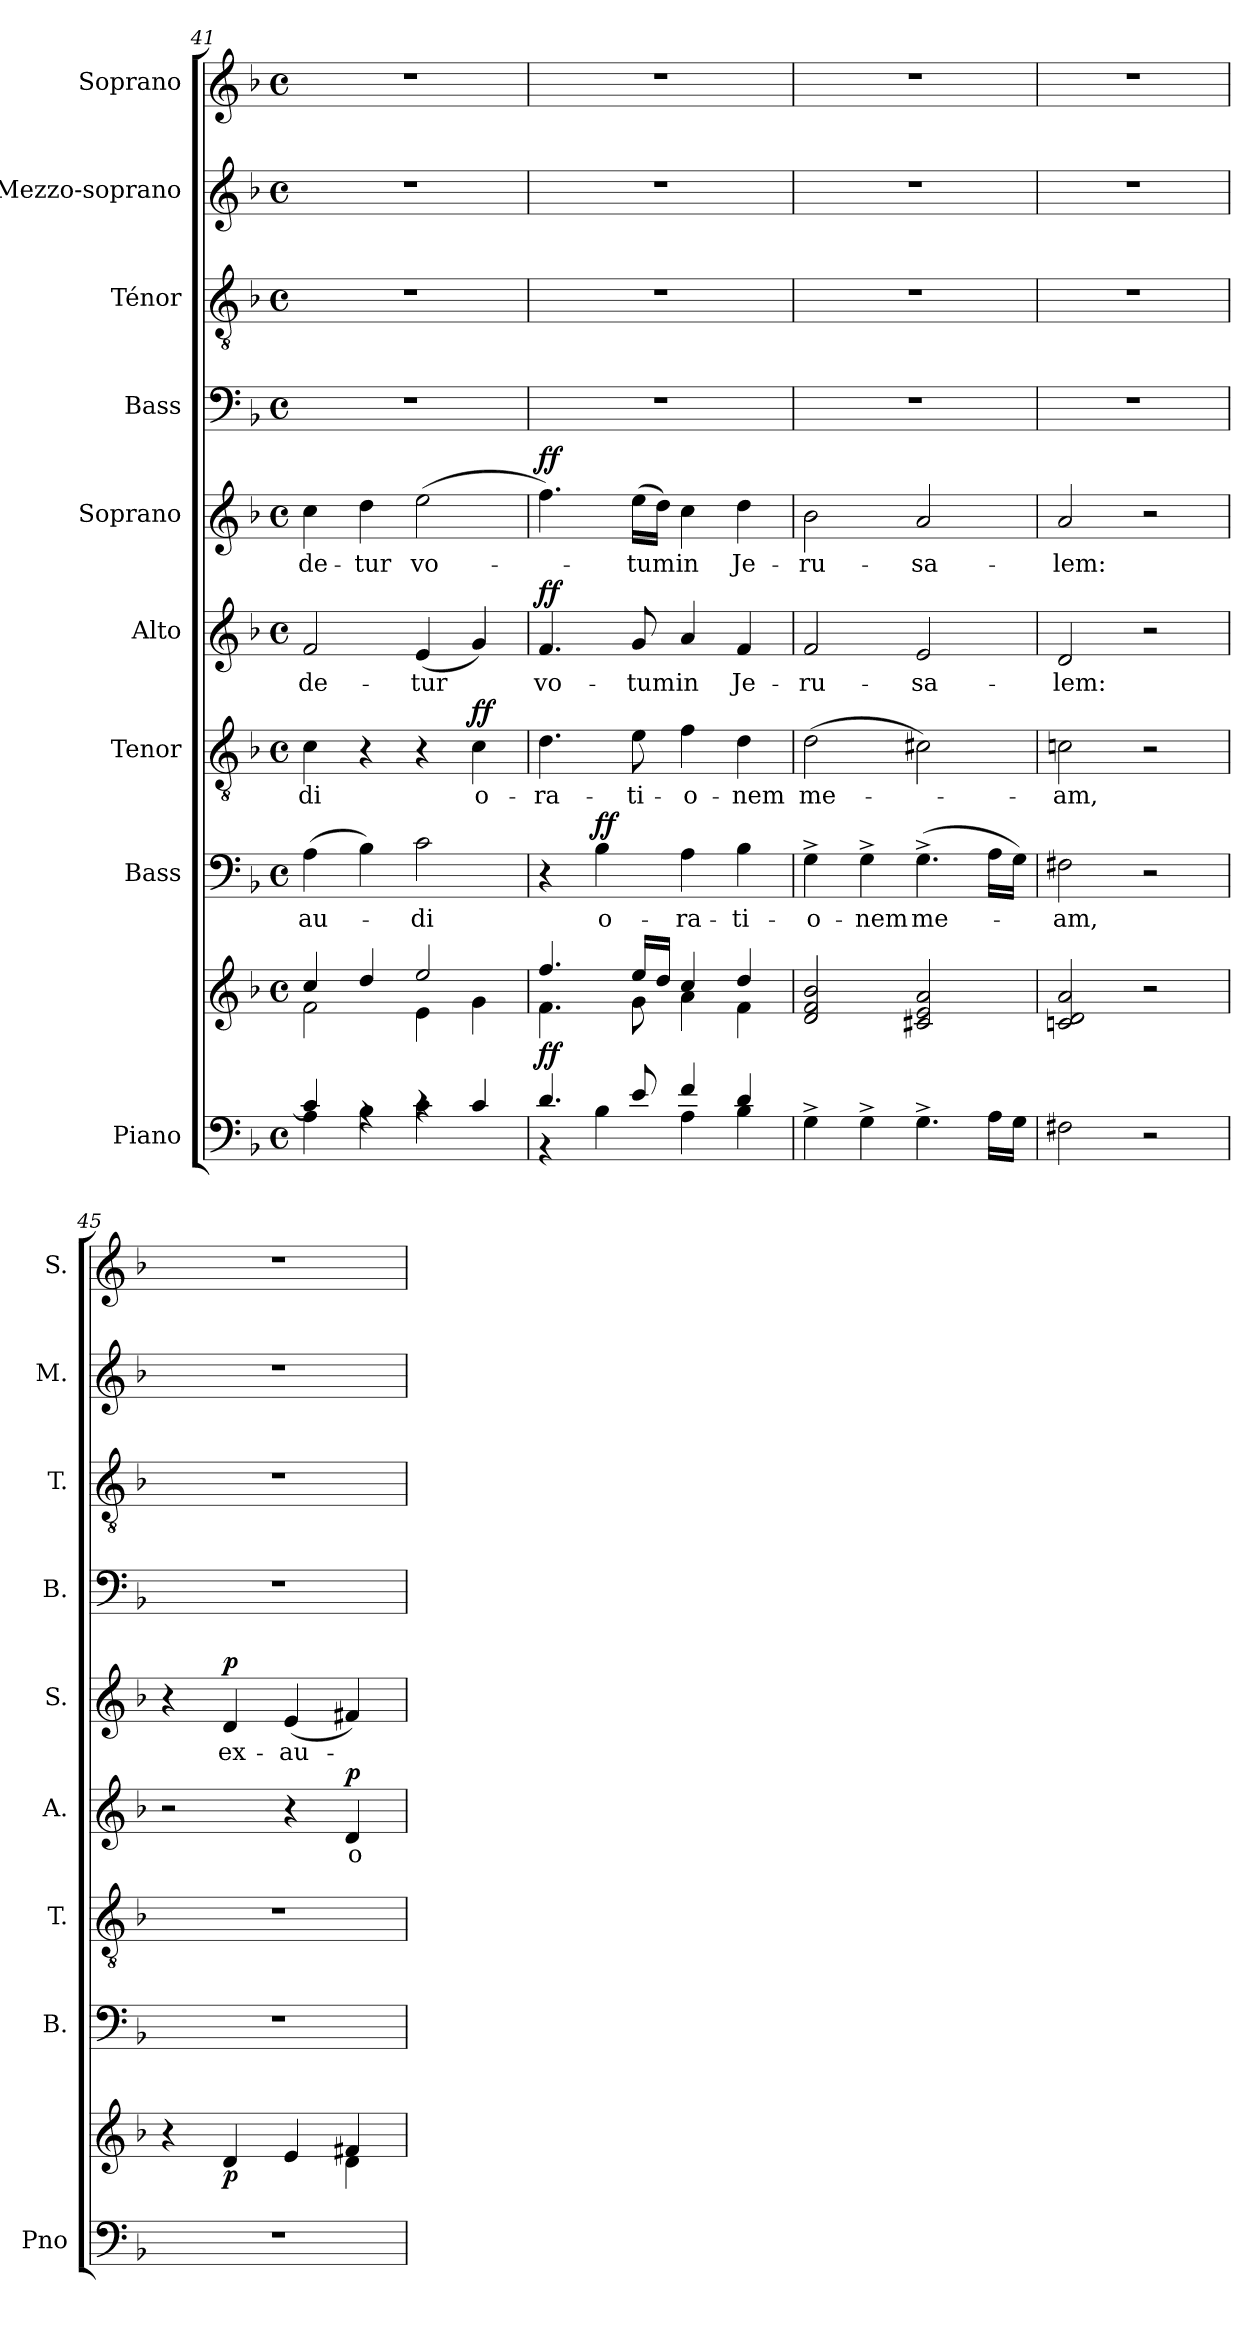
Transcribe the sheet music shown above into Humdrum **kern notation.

**kern	**kern	**dynam	**kern	**text	**dynam	**kern	**text	**dynam	**kern	**text	**dynam	**kern	**text	**dynam	**kern	**kern	**kern	**kern
*part9	*part9	*part9	*part8	*part8	*part8	*part7	*part7	*part7	*part6	*part6	*part6	*part5	*part5	*part5	*part4	*part3	*part2	*part1
*staff10	*staff9	*staff9/10	*staff8	*staff8	*staff8	*staff7	*staff7	*staff7	*staff6	*staff6	*staff6	*staff5	*staff5	*staff5	*staff4	*staff3	*staff2	*staff1
*I"Piano	*	*	*I"Bass	*	*	*I"Tenor	*	*	*I"Alto	*	*	*I"Soprano	*	*	*I"Bass	*I"Ténor	*I"Mezzo-soprano	*I"Soprano
*I'Pno	*	*	*I'B.	*	*	*I'T.	*	*	*I'A.	*	*	*I'S.	*	*	*I'B.	*I'T.	*I'M.	*I'S.
*clefF4	*clefG2	*	*clefF4	*	*	*clefGv2	*	*	*clefG2	*	*	*clefG2	*	*	*clefF4	*clefGv2	*clefG2	*clefG2
*k[b-]	*k[b-]	*	*k[b-]	*	*	*k[b-]	*	*	*k[b-]	*	*	*k[b-]	*	*	*k[b-]	*k[b-]	*k[b-]	*k[b-]
*M4/4	*M4/4	*	*M4/4	*	*	*M4/4	*	*	*M4/4	*	*	*M4/4	*	*	*M4/4	*M4/4	*M4/4	*M4/4
*met(c)	*met(c)	*	*met(c)	*	*	*met(c)	*	*	*met(c)	*	*	*met(c)	*	*	*met(c)	*met(c)	*met(c)	*met(c)
=41	=41	=41	=41	=41	=41	=41	=41	=41	=41	=41	=41	=41	=41	=41	=41	=41	=41	=41
*^	*^	*	*	*	*	*	*	*	*	*	*	*	*	*	*	*	*	*
!	!	!	!	!	!	!LO:LY:b	!	!	!LO:LY:b	!	!	!LO:LY:b	!	!	!LO:LY:b	!	!	!	!	!
4c/]	4A\	4cc/	2f\	.	(4A\	-au-	.	4c\	-di	.	2f/	-de-	.	4cc\	-de-	.	1r	1r	1r	1r
!	!	!	!	!	!	!	!	!	!	!	!	!	!	!	!LO:LY:b	!	!	!	!	!
4rA	4B-\	4dd/	.	.	4B-\)	.	.	4r	.	.	.	.	.	4dd\	-tur	.	.	.	.	.
!	!	!	!	!	!	!LO:LY:b	!	!	!	!	!	!LO:LY:b	!	!	!LO:LY:b	!	!	!	!	!
4rc	4c\	2ee/	4e\	.	2c\	-di	.	4r	.	.	(>4e/	-tur	.	(>2ee\	vo-	.	.	.	.	.
!	!	!	!	!	!	!	!	!	!LO:LY:b	!LO:DY:a	!	!	!	!	!	!	!	!	!	!
4c/	4ryy	.	4g\	.	.	.	.	4c\	o-	ff	4g/)	.	.	.	.	.	.	.	.	.
!!LO:PB:g=z
=42	=42	=42	=42	=42	=42	=42	=42	=42	=42	=42	=42	=42	=42	=42	=42	=42	=42	=42	=42	=42
!	!	!	!	!LO:DY:b	!	!	!	!	!LO:LY:b	!	!	!LO:LY:b	!LO:DY:a	!	!	!LO:DY:a	!	!	!	!
4.d/	4r	4.ff/	4.f\	ff	4r	.	.	4.d\	-ra-	.	4.f/	vo-	ff	4.ff\)	.	ff	1r	1r	1r	1r
!	!	!	!	!	!	!LO:LY:b	!LO:DY:a	!	!	!	!	!	!	!	!	!	!	!	!	!
.	4B-\	.	.	.	4B-\	o-	ff	.	.	.	.	.	.	.	.	.	.	.	.	.
!	!	!	!	!	!	!	!	!	!LO:LY:b	!	!	!LO:LY:b	!	!	!LO:LY:b	!	!	!	!	!
8e/	.	16ee/LL	8g\	.	.	.	.	8e\	-ti-	.	8g/	-tum	.	(16ee\LL	-tum	.	.	.	.	.
.	.	16dd/JJ	.	.	.	.	.	.	.	.	.	.	.	16dd\JJ)	.	.	.	.	.	.
!	!	!	!	!	!	!LO:LY:b	!	!	!LO:LY:b	!	!	!LO:LY:b	!	!	!LO:LY:b	!	!	!	!	!
4f/	4A\	4cc/	4a\	.	4A\	-ra-	.	4f\	-o-	.	4a/	in	.	4cc\	in	.	.	.	.	.
!	!	!	!	!	!	!LO:LY:b	!	!	!LO:LY:b	!	!	!LO:LY:b	!	!	!LO:LY:b	!	!	!	!	!
4d/	4B-\	4dd/	4f\	.	4B-\	-ti-	.	4d\	-nem	.	4f/	Je-	.	4dd\	Je-	.	.	.	.	.
=43	=43	=43	=43	=43	=43	=43	=43	=43	=43	=43	=43	=43	=43	=43	=43	=43	=43	=43	=43	=43
!	!	!	!	!	!	!LO:LY:b	!	!	!LO:LY:b	!	!	!LO:LY:b	!	!	!LO:LY:b	!	!	!	!	!
*v	*v	*	*	*	*	*	*	*	*	*	*	*	*	*	*	*	*	*	*	*
*	*v	*v	*	*	*	*	*	*	*	*	*	*	*	*	*	*	*	*	*
4G^\	2d/ 2f/ 2b-/	.	4G^\	-o-	.	(2d\	me-	.	2f/	-ru-	.	2b-\	-ru-	.	1r	1r	1r	1r
!	!	!	!	!LO:LY:b	!	!	!	!	!	!	!	!	!	!	!	!	!	!
4G^\	.	.	4G^\	-nem	.	.	.	.	.	.	.	.	.	.	.	.	.	.
!	!	!	!	!LO:LY:b	!	!	!	!	!	!LO:LY:b	!	!	!LO:LY:b	!	!	!	!	!
4.G^\	2c#X/ 2e/ 2a/	.	(4.G^\	me-	.	2c#X\)	.	.	2e/	-sa-	.	2a/	-sa-	.	.	.	.	.
16A\LL	.	.	16A\LL	.	.	.	.	.	.	.	.	.	.	.	.	.	.	.
16G\JJ	.	.	16G\JJ)	.	.	.	.	.	.	.	.	.	.	.	.	.	.	.
=44	=44	=44	=44	=44	=44	=44	=44	=44	=44	=44	=44	=44	=44	=44	=44	=44	=44	=44
!	!	!	!	!LO:LY:b	!	!	!LO:LY:b	!	!	!LO:LY:b	!	!	!LO:LY:b	!	!	!	!	!
2F#X\	2cn/ 2d/ 2a/	.	2F#X\	-am,	.	2cn\	-am,	.	2d/	-lem:	.	2a/	-lem:	.	1r	1r	1r	1r
2r	2r	.	2r	.	.	2r	.	.	2r	.	.	2r	.	.	.	.	.	.
=45	=45	=45	=45	=45	=45	=45	=45	=45	=45	=45	=45	=45	=45	=45	=45	=45	=45	=45
*	*^	*	*	*	*	*	*	*	*	*	*	*	*	*	*	*	*	*
1r	4r	2.ryy	.	1r	.	.	1r	.	.	2r	.	.	4r	.	.	1r	1r	1r	1r
!	!	!	!LO:DY:b	!	!	!	!	!	!	!	!	!	!	!LO:LY:b	!LO:DY:a	!	!	!	!
.	4d/	.	p	.	.	.	.	.	.	.	.	.	4d/	ex-	p	.	.	.	.
!	!	!	!	!	!	!	!	!	!	!	!	!	!	!LO:LY:b	!	!	!	!	!
.	4e/	.	.	.	.	.	.	.	.	4r	.	.	(4e/	-au-	.	.	.	.	.
!	!	!	!	!	!	!	!	!	!	!	!LO:LY:b	!LO:DY:a	!	!	!	!	!	!	!
.	4f#X/	4d\	.	.	.	.	.	.	.	4d/	o-	p	4f#X/)	.	.	.	.	.	.
*	*v	*v	*	*	*	*	*	*	*	*	*	*	*	*	*	*	*	*	*
=	=	=	=	=	=	=	=	=	=	=	=	=	=	=	=	=	=	=
*-	*-	*-	*-	*-	*-	*-	*-	*-	*-	*-	*-	*-	*-	*-	*-	*-	*-	*-
